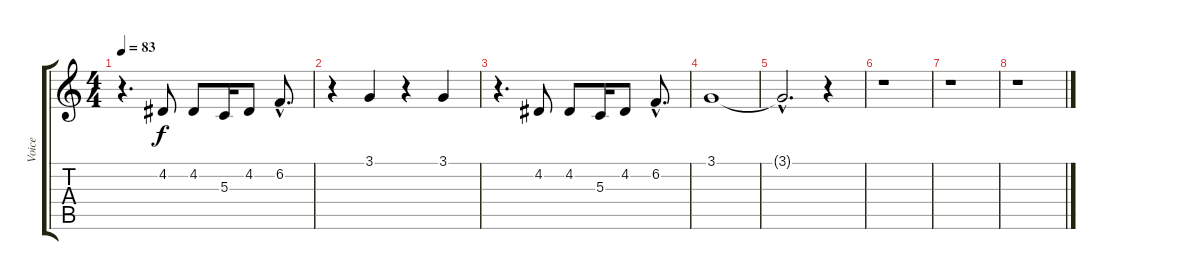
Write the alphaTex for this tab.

\track ("Voice" "Voice") {instrument lead2sawtooth}
\staff {score tabs}
\tuning (E4 B3 G3 D3 A2 E2) {hide}
\ts (4 4)
\tempo 83
\clef g2
\ks c
r.4{d dy f} 4.2.8 4.2.8 5.3.16 4.2.8 6.2{hac}.8{d} |
r.4 3.1.4 r.4 3.1.4 |
r.4{d} 4.2.8 4.2.8 5.3.16 4.2.8 6.2{hac}.8{d} |
3.1.1 |
3.1{hac t}.2{d volume 8} r.4 |
r.1 |
r.1 |
r.1
